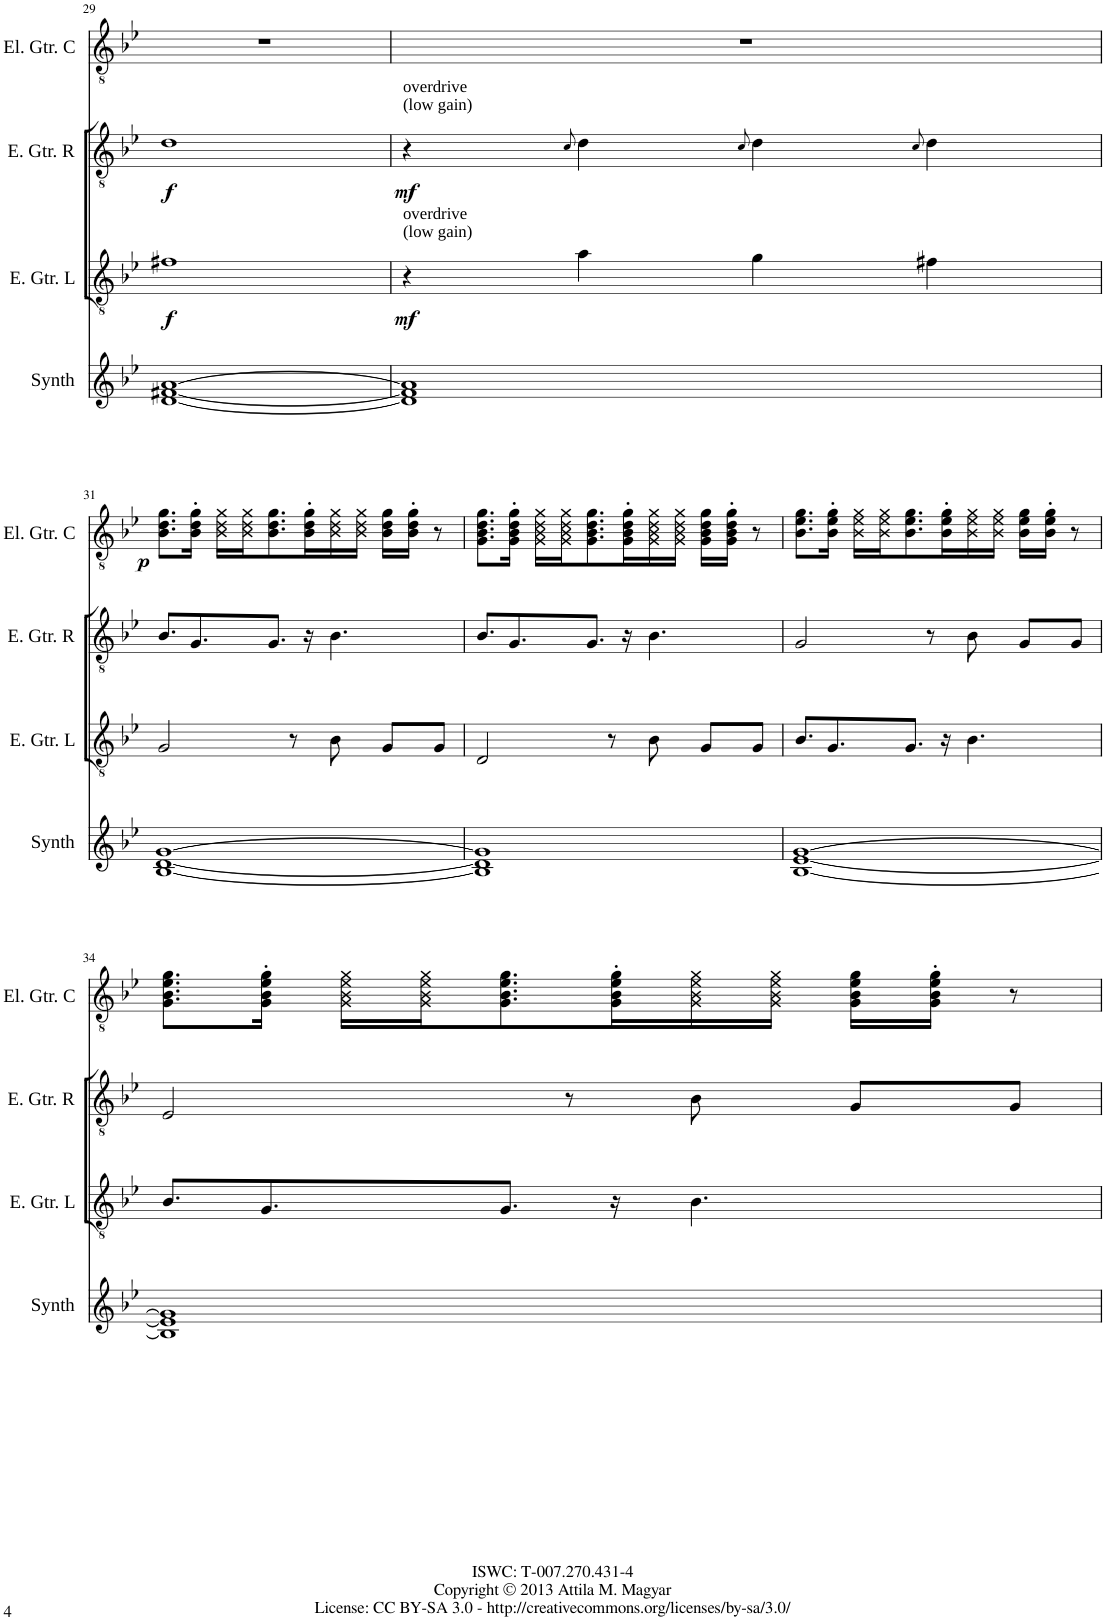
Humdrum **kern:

**kern	**kern	**dynam	**kern	**dynam	**kern	**dynam
*part4	*part3	*part3	*part2	*part2	*part1	*part1
*staff4	*staff3	*staff3	*staff2	*staff2	*staff1	*staff1
*I"Synth	*I"Electric Guitar L	*	*I"Electric Guitar R	*	*I"Electric Guitar C	*
*I'Synth	*I'E. Gtr. L	*	*I'E. Gtr. R	*	*I'El. Gtr. C	*
!!LO:PB:g=z
*clefG2	*clefGv2	*	*clefGv2	*	*clefGv2	*
*k[b-e-]	*k[b-e-]	*	*k[b-e-]	*	*k[b-e-]	*
*M4/4	*M4/4	*	*M4/4	*	*M4/4	*
=29	=29	=29	=29	=29	=29	=29
!	!	!LO:DY:b	!	!LO:DY:b	!	!
[1d [1f#X [1a	1f#X	f	1d	f	1r	.
=30	=30	=30	=30	=30	=30	=30
!	!	!	!LO:TX:a:t=overdrive	!	!	!
!	!	!	!LO:TX:a:t=(low gain)	!	!	!
!	!LO:TX:a:t=overdrive	!	!	!	!	!
!	!LO:TX:a:t=(low gain)	!	!	!	!	!
!	!	!LO:DY:b	!	!LO:DY:b	!	!
1d] 1f#] 1a]	4r	mf	4r	mf	1r	.
.	.	.	8qc/	.	.	.
.	4a\	.	4d\	.	.	.
.	.	.	8qc/	.	.	.
.	4g\	.	4d\	.	.	.
.	.	.	8qc/	.	.	.
.	4f#X\	.	4d\	.	.	.
!!LO:LB:g=z
=31	=31	=31	=31	=31	=31	=31
!	!	!	!	!	!	!LO:DY:b
[1B- [1d [1g	2G/	.	8.B-/L	.	8.B-\ 8.d\ 8.g\L	p
.	.	.	8.G/	.	16B-\' 16d\' 16g\'Jk	.
.	.	.	.	.	16B-\ 16d\ 16g\LL	.
.	.	.	.	.	16B-\ 16d\ 16g\J	.
.	.	.	8.G/J	.	8.B-\ 8.d\ 8.g\	.
.	8r	.	.	.	.	.
.	.	.	16r	.	16B-\' 16d\' 16g\'L	.
.	8B-\	.	4.B-\	.	16B-\ 16d\ 16g\	.
.	.	.	.	.	16B-\ 16d\ 16g\JJ	.
.	8G/L	.	.	.	16B-\ 16d\ 16g\LL	.
.	.	.	.	.	16B-\' 16d\' 16g\'JJ	.
.	8G/J	.	.	.	8r	.
=32	=32	=32	=32	=32	=32	=32
1B-] 1d] 1g]	2D/	.	8.B-/L	.	8.G\ 8.B-\ 8.d\ 8.g\L	.
.	.	.	8.G/	.	16G\' 16B-\' 16d\' 16g\'Jk	.
.	.	.	.	.	16G\ 16B-\ 16d\ 16g\LL	.
.	.	.	.	.	16G\ 16B-\ 16d\ 16g\J	.
.	.	.	8.G/J	.	8.G\ 8.B-\ 8.d\ 8.g\	.
.	8r	.	.	.	.	.
.	.	.	16r	.	16G\' 16B-\' 16d\' 16g\'L	.
.	8B-\	.	4.B-\	.	16G\ 16B-\ 16d\ 16g\	.
.	.	.	.	.	16G\ 16B-\ 16d\ 16g\JJ	.
.	8G/L	.	.	.	16G\ 16B-\ 16d\ 16g\LL	.
.	.	.	.	.	16G\' 16B-\' 16d\' 16g\'JJ	.
.	8G/J	.	.	.	8r	.
=33	=33	=33	=33	=33	=33	=33
[1B- [1e- [1g	8.B-/L	.	2G/	.	8.B-\ 8.e-\ 8.g\L	.
.	8.G/	.	.	.	16B-\' 16e-\' 16g\'Jk	.
.	.	.	.	.	16B-\ 16e-\ 16g\LL	.
.	.	.	.	.	16B-\ 16e-\ 16g\J	.
.	8.G/J	.	.	.	8.B-\ 8.e-\ 8.g\	.
.	.	.	8r	.	.	.
.	16r	.	.	.	16B-\' 16e-\' 16g\'L	.
.	4.B-\	.	8B-\	.	16B-\ 16e-\ 16g\	.
.	.	.	.	.	16B-\ 16e-\ 16g\JJ	.
.	.	.	8G/L	.	16B-\ 16e-\ 16g\LL	.
.	.	.	.	.	16B-\' 16e-\' 16g\'JJ	.
.	.	.	8G/J	.	8r	.
!!LO:LB:g=z
=34	=34	=34	=34	=34	=34	=34
1B-] 1e-] 1g]	8.B-/L	.	2E-/	.	8.G\ 8.B-\ 8.e-\ 8.g\L	.
.	8.G/	.	.	.	16G\' 16B-\' 16e-\' 16g\'Jk	.
.	.	.	.	.	16G\ 16B-\ 16e-\ 16g\LL	.
.	.	.	.	.	16G\ 16B-\ 16e-\ 16g\J	.
.	8.G/J	.	.	.	8.G\ 8.B-\ 8.e-\ 8.g\	.
.	.	.	8r	.	.	.
.	16r	.	.	.	16G\' 16B-\' 16e-\' 16g\'L	.
.	4.B-\	.	8B-\	.	16G\ 16B-\ 16e-\ 16g\	.
.	.	.	.	.	16G\ 16B-\ 16e-\ 16g\JJ	.
.	.	.	8G/L	.	16G\ 16B-\ 16e-\ 16g\LL	.
.	.	.	.	.	16G\' 16B-\' 16e-\' 16g\'JJ	.
.	.	.	8G/J	.	8r	.
=	=	=	=	=	=	=
*-	*-	*-	*-	*-	*-	*-
